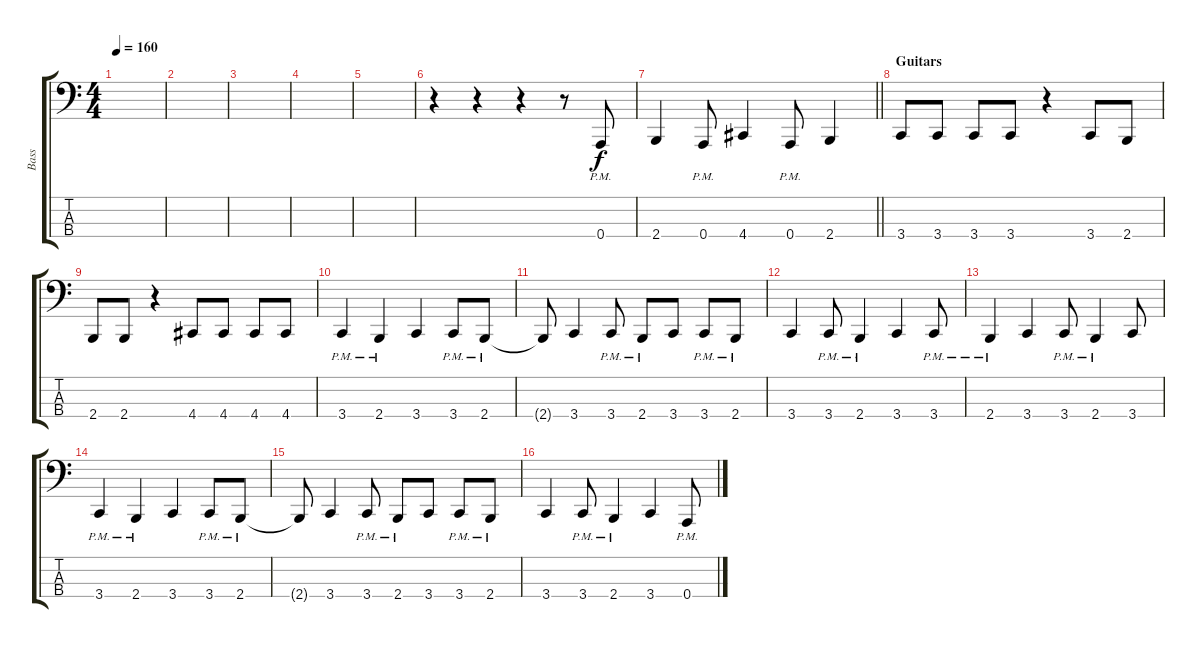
\track ("Bass" "Bass") {instrument electricbasspick}
\staff {score tabs}
\tuning (D2 A1 E1 A0) {hide}
\ts (4 4)
\tempo 160
\clef f4
\ks c
|
|
|
|
|
r.4 r.4 r.4 r.8 0.4{pm}.8 |
\barLineRight lightlight
2.4.4 0.4{pm}.8 4.4.4 0.4{pm}.8 2.4.4 |
\section ("" "Guitars")
3.4.8 3.4.8 3.4.8 3.4.8 r.4 3.4.8 2.4.8 |
2.4.8 2.4.8 r.4 4.4.8 4.4.8 4.4.8 4.4.8 |
3.4{pm}.4 2.4{pm}.4 3.4.4 3.4{pm}.8 2.4{pm}.8 |
2.4{t}.8 3.4.4 3.4{pm}.8 2.4{pm}.8 3.4.8 3.4{pm}.8 2.4{pm}.8 |
3.4.4 3.4{pm}.8 2.4{pm}.4 3.4.4 3.4{pm}.8 |
2.4{pm}.4 3.4.4 3.4{pm}.8 2.4{pm}.4 3.4.8 |
3.4{pm}.4 2.4{pm}.4 3.4.4 3.4{pm}.8 2.4{pm}.8 |
2.4{t}.8 3.4.4 3.4{pm}.8 2.4{pm}.8 3.4.8 3.4{pm}.8 2.4{pm}.8 |
3.4.4 3.4{pm}.8 2.4{pm}.4 3.4.4 0.4{pm}.8
